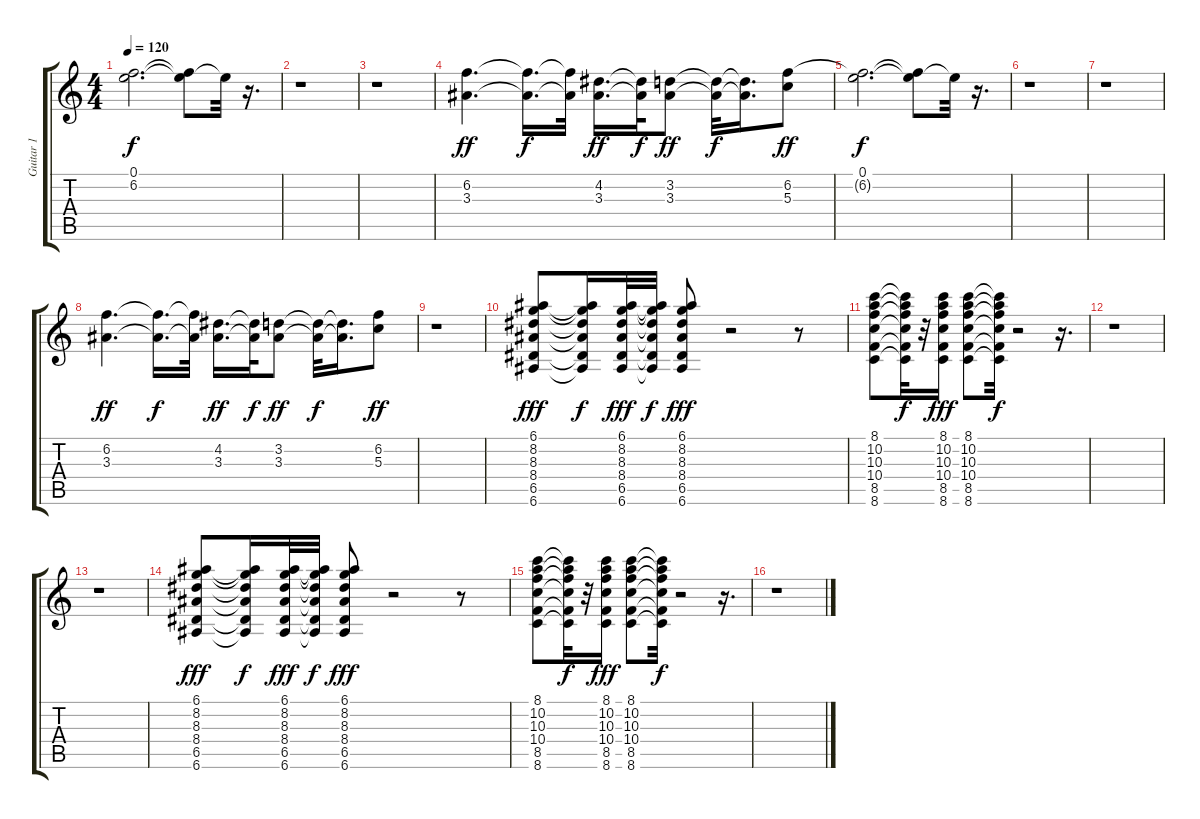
\track ("Guitar 1" "Guitar 1") {instrument distortionguitar}
\staff {score tabs}
\tuning (E4 B3 G3 D3 A2 E2) {hide}
\ts (4 4)
\tempo 120
\clef g2
\ks c
(0.1 6.2{t}).2{d dy f} (0.1{t} 6.2{t}).8 0.1{t}.32 r.16{d} |
r.1 |
r.1 |
(6.2 3.3).4{d dy ff} (6.2{t} 3.3{t}).16{d dy f} (6.2{t} 3.3{t}).32 (4.2 3.3).16{d dy ff} (4.2{t} 3.3{t}).32{dy f} (3.2 3.3).8{dy ff} (3.2{t} 3.3{t}).32{dy f} (3.2{t} 3.3{t}).16{d} (6.2 5.3).8{dy ff} |
(0.1 6.2{t}).2{d dy f} (0.1{t} 6.2{t}).8 0.1{t}.32 r.16{d} |
r.1 |
r.1 |
(6.2 3.3).4{d dy ff} (6.2{t} 3.3{t}).16{d dy f} (6.2{t} 3.3{t}).32 (4.2 3.3).16{d dy ff} (4.2{t} 3.3{t}).32{dy f} (3.2 3.3).8{dy ff} (3.2{t} 3.3{t}).32{dy f} (3.2{t} 3.3{t}).16{d} (6.2 5.3).8{dy ff} |
r.1 |
(6.1 8.2 8.3 8.4 6.5 6.6).8{dy fff} (6.1{t} 8.2{t} 8.3{t} 8.4{t} 6.5{t} 6.6{t}).16{dy f} (6.1 8.2 8.3 8.4 6.5 6.6).32{dy fff} (6.1{t} 8.2{t} 8.3{t} 8.4{t} 6.5{t} 6.6{t}).32{dy f} (6.1 8.2 8.3 8.4 6.5 6.6).8{dy fff} r.2 r.8 |
(8.1 10.2 10.3 10.4 8.5 8.6).8 (8.1{t} 10.2{t} 10.3{t} 10.4{t} 8.5{t} 8.6{t}).32{dy f} r.32 (8.1 10.2 10.3 10.4 8.5 8.6).16{dy fff} (8.1 10.2 10.3 10.4 8.5 8.6).8 (8.1{t} 10.2{t} 10.3{t} 10.4{t} 8.5{t} 8.6{t}).32{dy f} r.2 r.16{d} |
r.1 |
r.1 |
(6.1 8.2 8.3 8.4 6.5 6.6).8{dy fff} (6.1{t} 8.2{t} 8.3{t} 8.4{t} 6.5{t} 6.6{t}).16{dy f} (6.1 8.2 8.3 8.4 6.5 6.6).32{dy fff} (6.1{t} 8.2{t} 8.3{t} 8.4{t} 6.5{t} 6.6{t}).32{dy f} (6.1 8.2 8.3 8.4 6.5 6.6).8{dy fff} r.2 r.8 |
(8.1 10.2 10.3 10.4 8.5 8.6).8 (8.1{t} 10.2{t} 10.3{t} 10.4{t} 8.5{t} 8.6{t}).32{dy f} r.32 (8.1 10.2 10.3 10.4 8.5 8.6).16{dy fff} (8.1 10.2 10.3 10.4 8.5 8.6).8 (8.1{t} 10.2{t} 10.3{t} 10.4{t} 8.5{t} 8.6{t}).32{dy f} r.2 r.16{d} |
r.1
